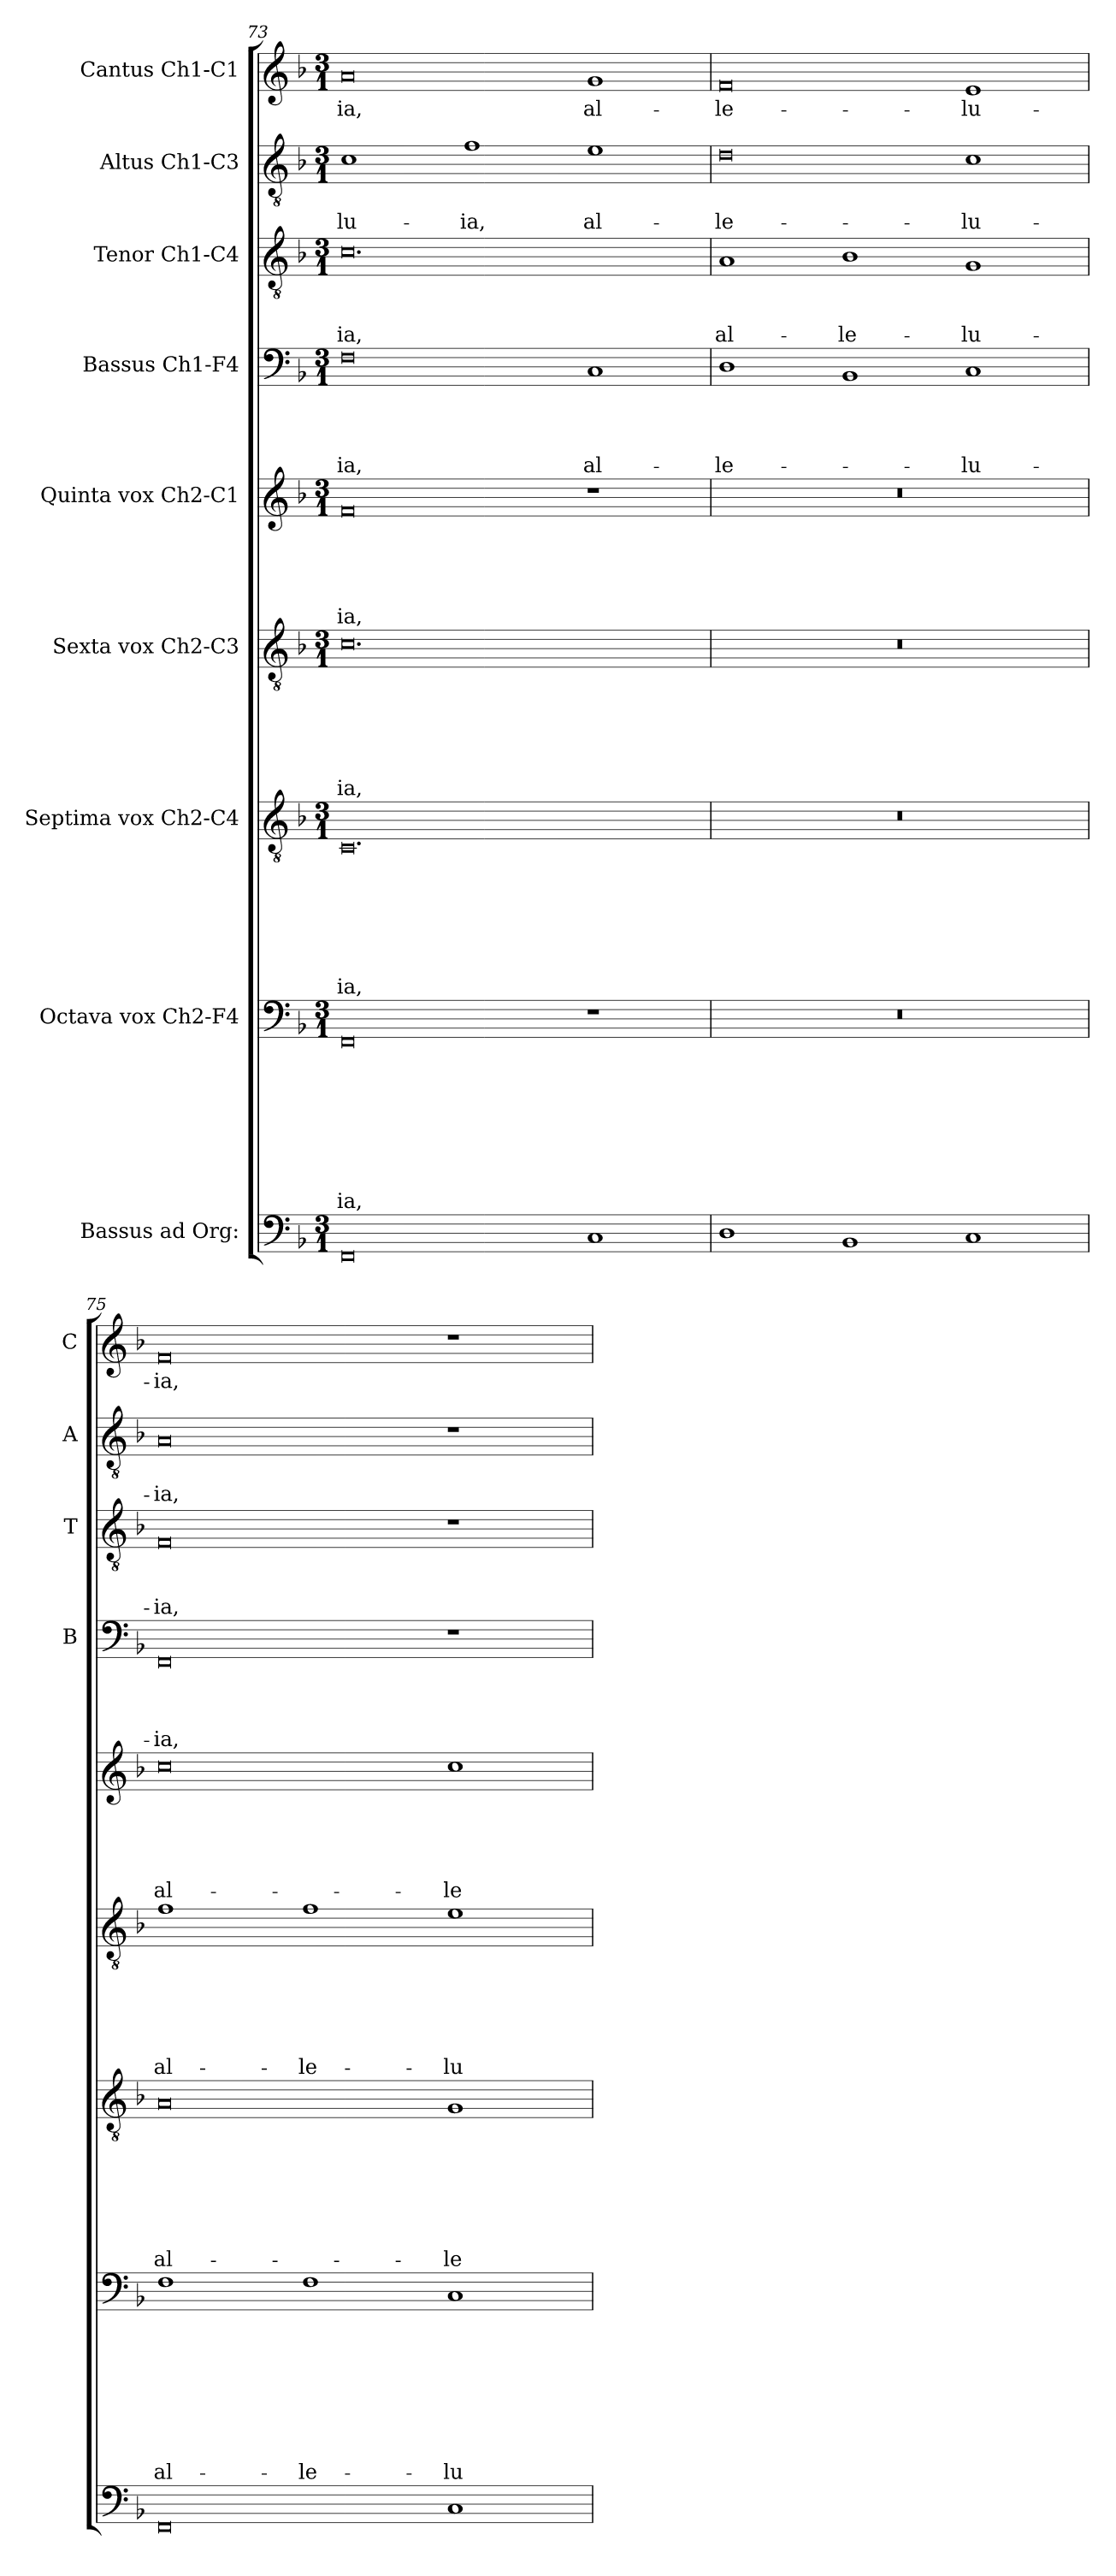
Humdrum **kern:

**kern	**kern	**text	**text	**text	**text	**text	**text	**text	**text	**kern	**text	**text	**text	**text	**text	**text	**text	**kern	**text	**text	**text	**text	**text	**text	**kern	**text	**text	**text	**text	**text	**kern	**text	**text	**text	**text	**kern	**text	**text	**text	**kern	**text	**text	**kern	**text
*part9	*part8	*part8	*part8	*part8	*part8	*part8	*part8	*part8	*part8	*part7	*part7	*part7	*part7	*part7	*part7	*part7	*part7	*part6	*part6	*part6	*part6	*part6	*part6	*part6	*part5	*part5	*part5	*part5	*part5	*part5	*part4	*part4	*part4	*part4	*part4	*part3	*part3	*part3	*part3	*part2	*part2	*part2	*part1	*part1
*staff9	*staff8	*staff8	*staff8	*staff8	*staff8	*staff8	*staff8	*staff8	*staff8	*staff7	*staff7	*staff7	*staff7	*staff7	*staff7	*staff7	*staff7	*staff6	*staff6	*staff6	*staff6	*staff6	*staff6	*staff6	*staff5	*staff5	*staff5	*staff5	*staff5	*staff5	*staff4	*staff4	*staff4	*staff4	*staff4	*staff3	*staff3	*staff3	*staff3	*staff2	*staff2	*staff2	*staff1	*staff1
*I"Bassus ad Org:	*I"Octava vox Ch2-F4	*	*	*	*	*	*	*	*	*I"Septima vox Ch2-C4	*	*	*	*	*	*	*	*I"Sexta vox Ch2-C3	*	*	*	*	*	*	*I"Quinta vox Ch2-C1	*	*	*	*	*	*I"Bassus Ch1-F4	*	*	*	*	*I"Tenor Ch1-C4	*	*	*	*I"Altus Ch1-C3	*	*	*I"Cantus Ch1-C1	*
*	*	*	*	*	*	*	*	*	*	*	*	*	*	*	*	*	*	*	*	*	*	*	*	*	*	*	*	*	*	*	*I'B	*	*	*	*	*I'T	*	*	*	*I'A	*	*	*I'C	*
*clefF4	*clefF4	*	*	*	*	*	*	*	*	*clefGv2	*	*	*	*	*	*	*	*clefGv2	*	*	*	*	*	*	*clefG2	*	*	*	*	*	*clefF4	*	*	*	*	*clefGv2	*	*	*	*clefGv2	*	*	*clefG2	*
*k[b-]	*k[b-]	*	*	*	*	*	*	*	*	*k[b-]	*	*	*	*	*	*	*	*k[b-]	*	*	*	*	*	*	*k[b-]	*	*	*	*	*	*k[b-]	*	*	*	*	*k[b-]	*	*	*	*k[b-]	*	*	*k[b-]	*
*F:	*F:	*	*	*	*	*	*	*	*	*F:	*	*	*	*	*	*	*	*F:	*	*	*	*	*	*	*F:	*	*	*	*	*	*F:	*	*	*	*	*F:	*	*	*	*F:	*	*	*F:	*
*M3/1	*M3/1	*	*	*	*	*	*	*	*	*M3/1	*	*	*	*	*	*	*	*M3/1	*	*	*	*	*	*	*M3/1	*	*	*	*	*	*M3/1	*	*	*	*	*M3/1	*	*	*	*M3/1	*	*	*M3/1	*
=73	=73	=73	=73	=73	=73	=73	=73	=73	=73	=73	=73	=73	=73	=73	=73	=73	=73	=73	=73	=73	=73	=73	=73	=73	=73	=73	=73	=73	=73	=73	=73	=73	=73	=73	=73	=73	=73	=73	=73	=73	=73	=73	=73	=73
!	!	!	!	!	!	!	!	!	!LO:LY:b	!	!	!	!	!	!	!	!LO:LY:b	!	!	!	!	!	!	!LO:LY:b	!	!	!	!	!	!LO:LY:b	!	!	!	!	!LO:LY:b	!	!	!	!LO:LY:b	!	!	!LO:LY:b	!	!LO:LY:b
0FF	0FF	.	.	.	.	.	.	.	-ia,	0.C	.	.	.	.	.	.	-ia,	0.c	.	.	.	.	.	-ia,	0f	.	.	.	.	-ia,	0F	.	.	.	-ia,	0.c	.	.	-ia,	1c	.	-lu-	0a	-ia,
!	!	!	!	!	!	!	!	!	!	!	!	!	!	!	!	!	!	!	!	!	!	!	!	!	!	!	!	!	!	!	!	!	!	!	!	!	!	!	!	!	!	!LO:LY:b	!	!
.	.	.	.	.	.	.	.	.	.	.	.	.	.	.	.	.	.	.	.	.	.	.	.	.	.	.	.	.	.	.	.	.	.	.	.	.	.	.	.	1f	.	-ia,	.	.
!	!	!	!	!	!	!	!	!	!	!	!	!	!	!	!	!	!	!	!	!	!	!	!	!	!	!	!	!	!	!	!	!	!	!	!LO:LY:b	!	!	!	!	!	!	!LO:LY:b	!	!LO:LY:b
1C	1r	.	.	.	.	.	.	.	.	.	.	.	.	.	.	.	.	.	.	.	.	.	.	.	1r	.	.	.	.	.	1C	.	.	.	al-	.	.	.	.	1e	.	al-	1g	al-
=74	=74	=74	=74	=74	=74	=74	=74	=74	=74	=74	=74	=74	=74	=74	=74	=74	=74	=74	=74	=74	=74	=74	=74	=74	=74	=74	=74	=74	=74	=74	=74	=74	=74	=74	=74	=74	=74	=74	=74	=74	=74	=74	=74	=74
!	!	!	!	!	!	!	!	!	!	!	!	!	!	!	!	!	!	!	!	!	!	!	!	!	!	!	!	!	!	!	!	!	!	!	!LO:LY:b	!	!	!	!LO:LY:b	!	!	!LO:LY:b	!	!LO:LY:b
1D	0.r	.	.	.	.	.	.	.	.	0.r	.	.	.	.	.	.	.	0.r	.	.	.	.	.	.	0.r	.	.	.	.	.	1D	.	.	.	-le-	1A	.	.	al-	0d	.	-le-	0f	-le-
!	!	!	!	!	!	!	!	!	!	!	!	!	!	!	!	!	!	!	!	!	!	!	!	!	!	!	!	!	!	!	!	!	!	!	!	!	!	!	!LO:LY:b	!	!	!	!	!
1BB-	.	.	.	.	.	.	.	.	.	.	.	.	.	.	.	.	.	.	.	.	.	.	.	.	.	.	.	.	.	.	1BB-	.	.	.	.	1B-	.	.	-le-	.	.	.	.	.
!	!	!	!	!	!	!	!	!	!	!	!	!	!	!	!	!	!	!	!	!	!	!	!	!	!	!	!	!	!	!	!	!	!	!	!LO:LY:b	!	!	!	!LO:LY:b	!	!	!LO:LY:b	!	!LO:LY:b
1C	.	.	.	.	.	.	.	.	.	.	.	.	.	.	.	.	.	.	.	.	.	.	.	.	.	.	.	.	.	.	1C	.	.	.	-lu-	1G	.	.	-lu-	1c	.	-lu-	1e	-lu-
!!LO:LB:g=z
=75	=75	=75	=75	=75	=75	=75	=75	=75	=75	=75	=75	=75	=75	=75	=75	=75	=75	=75	=75	=75	=75	=75	=75	=75	=75	=75	=75	=75	=75	=75	=75	=75	=75	=75	=75	=75	=75	=75	=75	=75	=75	=75	=75	=75
!	!	!	!	!	!	!	!	!	!LO:LY:b	!	!	!	!	!	!	!	!LO:LY:b	!	!	!	!	!	!	!LO:LY:b	!	!	!	!	!	!LO:LY:b	!	!	!	!	!LO:LY:b	!	!	!	!LO:LY:b	!	!	!LO:LY:b	!	!LO:LY:b
0FF	1F	.	.	.	.	.	.	.	al-	0A	.	.	.	.	.	.	al-	1f	.	.	.	.	.	al-	0cc	.	.	.	.	al-	0FF	.	.	.	-ia,	0F	.	.	-ia,	0A	.	-ia,	0f	-ia,
!	!	!	!	!	!	!	!	!	!LO:LY:b	!	!	!	!	!	!	!	!	!	!	!	!	!	!	!LO:LY:b	!	!	!	!	!	!	!	!	!	!	!	!	!	!	!	!	!	!	!	!
.	1F	.	.	.	.	.	.	.	-le-	.	.	.	.	.	.	.	.	1f	.	.	.	.	.	-le-	.	.	.	.	.	.	.	.	.	.	.	.	.	.	.	.	.	.	.	.
!	!	!	!	!	!	!	!	!	!LO:LY:b	!	!	!	!	!	!	!	!LO:LY:b	!	!	!	!	!	!	!LO:LY:b	!	!	!	!	!	!LO:LY:b	!	!	!	!	!	!	!	!	!	!	!	!	!	!
1C	1C	.	.	.	.	.	.	.	-lu-	1G	.	.	.	.	.	.	-le-	1e	.	.	.	.	.	-lu-	1cc	.	.	.	.	-le-	1r	.	.	.	.	1r	.	.	.	1r	.	.	1r	.
=	=	=	=	=	=	=	=	=	=	=	=	=	=	=	=	=	=	=	=	=	=	=	=	=	=	=	=	=	=	=	=	=	=	=	=	=	=	=	=	=	=	=	=	=
*-	*-	*-	*-	*-	*-	*-	*-	*-	*-	*-	*-	*-	*-	*-	*-	*-	*-	*-	*-	*-	*-	*-	*-	*-	*-	*-	*-	*-	*-	*-	*-	*-	*-	*-	*-	*-	*-	*-	*-	*-	*-	*-	*-	*-
